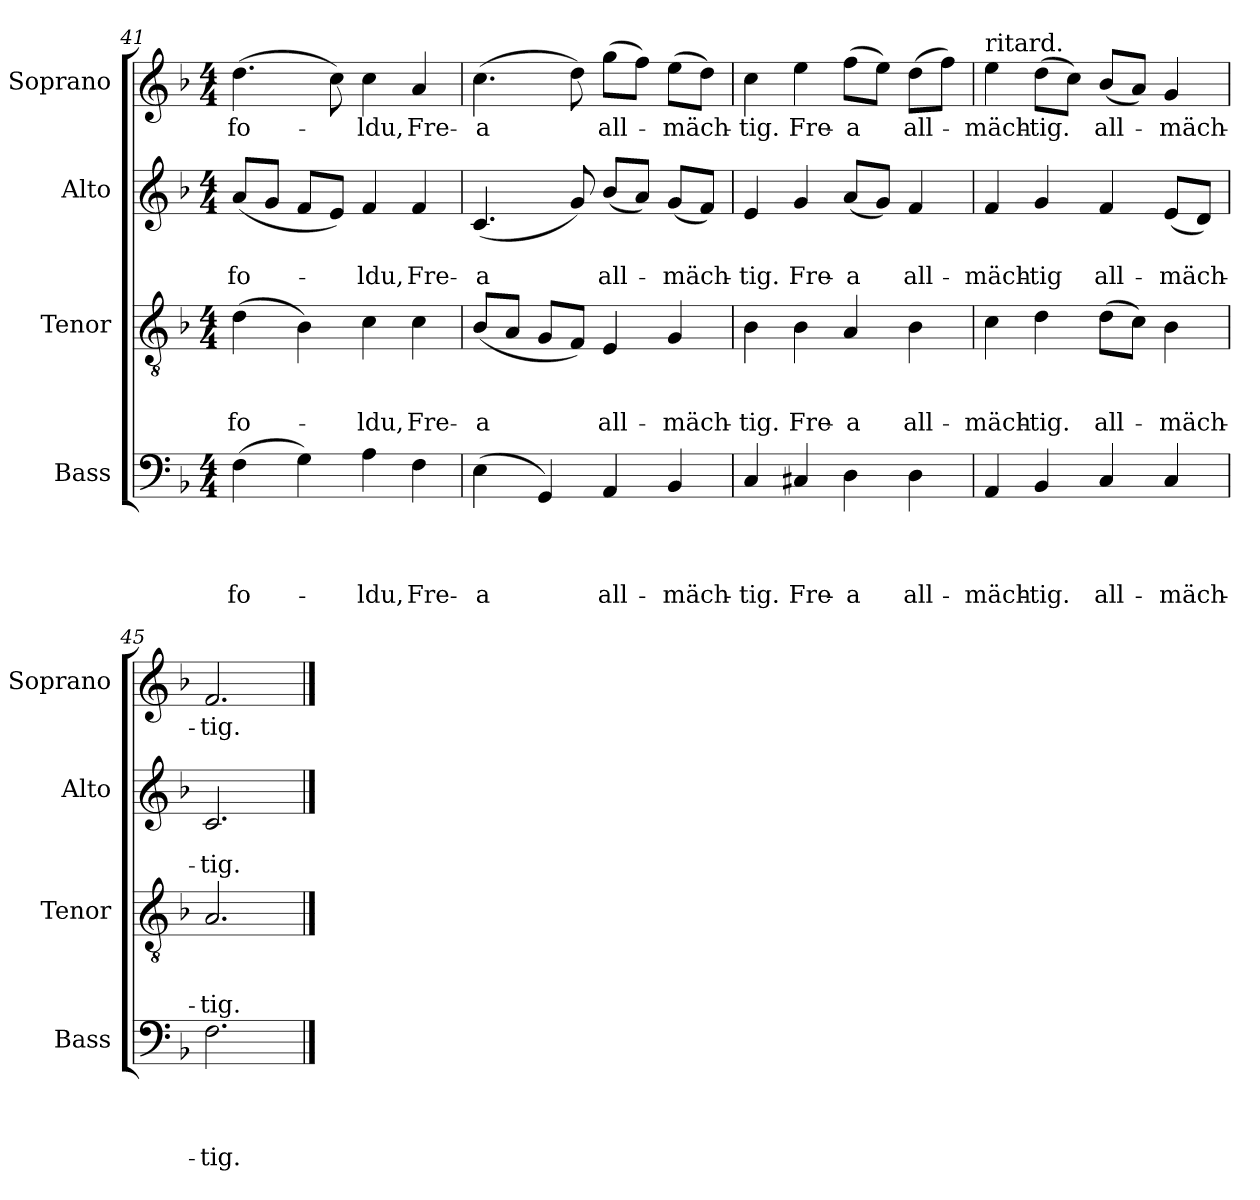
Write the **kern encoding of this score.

**kern	**text	**text	**text	**text	**kern	**text	**text	**text	**kern	**text	**text	**kern	**text
*part4	*part4	*part4	*part4	*part4	*part3	*part3	*part3	*part3	*part2	*part2	*part2	*part1	*part1
*staff4	*staff4	*staff4	*staff4	*staff4	*staff3	*staff3	*staff3	*staff3	*staff2	*staff2	*staff2	*staff1	*staff1
*I"Bass	*	*	*	*	*I"Tenor	*	*	*	*I"Alto	*	*	*I"Soprano	*
*I'Bass	*	*	*	*	*I'Tenor	*	*	*	*I'Alto	*	*	*I'Soprano	*
*clefF4	*	*	*	*	*clefGv2	*	*	*	*clefG2	*	*	*clefG2	*
*k[b-]	*	*	*	*	*k[b-]	*	*	*	*k[b-]	*	*	*k[b-]	*
*F:	*	*	*	*	*F:	*	*	*	*F:	*	*	*F:	*
*M4/4	*	*	*	*	*M4/4	*	*	*	*M4/4	*	*	*M4/4	*
=41	=41	=41	=41	=41	=41	=41	=41	=41	=41	=41	=41	=41	=41
!	!	!	!	!LO:LY:b	!	!	!	!LO:LY:b	!	!	!LO:LY:b	!	!LO:LY:b
(>4F\	.	.	.	fo-	(>4d\	.	.	fo-	(<8a/L	.	fo-	(>4.dd\	fo-
.	.	.	.	.	.	.	.	.	8g/J	.	.	.	.
4G\)	.	.	.	.	4B-\)	.	.	.	8f/L	.	.	.	.
.	.	.	.	.	.	.	.	.	8e/J)	.	.	8cc\)	.
!	!	!	!	!LO:LY:b	!	!	!	!LO:LY:b	!	!	!LO:LY:b	!	!LO:LY:b
4A\	.	.	.	-ldu,	4c\	.	.	-ldu,	4f/	.	-ldu,	4cc\	-ldu,
!	!	!	!	!LO:LY:b	!	!	!	!LO:LY:b	!	!	!LO:LY:b	!	!LO:LY:b
4F\	.	.	.	Fre-	4c\	.	.	Fre-	4f/	.	Fre-	4a/	Fre-
=42	=42	=42	=42	=42	=42	=42	=42	=42	=42	=42	=42	=42	=42
!	!	!	!	!LO:LY:b	!	!	!	!LO:LY:b	!	!	!LO:LY:b	!	!LO:LY:b
(>4E\	.	.	.	-a	(<8B-/L	.	.	-a	(<4.c/	.	-a	(>4.cc\	-a
.	.	.	.	.	8A/J	.	.	.	.	.	.	.	.
4GG/)	.	.	.	.	8G/L	.	.	.	.	.	.	.	.
.	.	.	.	.	8F/J)	.	.	.	8g/)	.	.	8dd\)	.
!	!	!	!	!LO:LY:b	!	!	!	!LO:LY:b	!	!	!LO:LY:b	!	!LO:LY:b
4AA/	.	.	.	all-	4E/	.	.	all-	(<8b-/L	.	all-	(>8gg\L	all-
.	.	.	.	.	.	.	.	.	8a/J)	.	.	8ff\J)	.
!	!	!	!	!LO:LY:b	!	!	!	!LO:LY:b	!	!	!LO:LY:b	!	!LO:LY:b
4BB-/	.	.	.	-mäch-	4G/	.	.	-mäch-	(<8g/L	.	-mäch-	(>8ee\L	-mäch-
.	.	.	.	.	.	.	.	.	8f/J)	.	.	8dd\J)	.
=43	=43	=43	=43	=43	=43	=43	=43	=43	=43	=43	=43	=43	=43
!	!	!	!	!LO:LY:b	!	!	!	!LO:LY:b	!	!	!LO:LY:b	!	!LO:LY:b
4C/	.	.	.	-tig.	4B-\	.	.	-tig.	4e/	.	-tig.	4cc\	-tig.
!	!	!	!	!LO:LY:b	!	!	!	!LO:LY:b	!	!	!LO:LY:b	!	!LO:LY:b
4C#X/	.	.	.	Fre-	4B-\	.	.	Fre-	4g/	.	Fre-	4ee\	Fre-
!	!	!	!	!LO:LY:b	!	!	!	!LO:LY:b:rj	!	!	!LO:LY:b:rj	!	!LO:LY:b:rj
4D\	.	.	.	-a	4A/	.	.	-a	(<8a/L	.	-a	(>8ff\L	-a
.	.	.	.	.	.	.	.	.	8g/J)	.	.	8ee\J)	.
!	!	!	!	!LO:LY:b	!	!	!	!LO:LY:b	!	!	!LO:LY:b	!	!LO:LY:b
4D\	.	.	.	all-	4B-\	.	.	all-	4f/	.	all-	(>8dd\L	all-
.	.	.	.	.	.	.	.	.	.	.	.	8ff\J)	.
!!LO:LB:g=z
=44	=44	=44	=44	=44	=44	=44	=44	=44	=44	=44	=44	=44	=44
!	!	!	!	!	!	!	!	!	!	!	!	!LO:TX:a:t=ritard.	!
!	!	!	!	!LO:LY:b	!	!	!	!LO:LY:b	!	!	!LO:LY:b	!	!LO:LY:b
4AA/	.	.	.	-mäch-	4c\	.	.	-mäch-	4f/	.	-mäch-	4ee\	-mäch-
!	!	!	!	!LO:LY:b	!	!	!	!LO:LY:b	!	!	!LO:LY:b:rj	!	!LO:LY:b
4BB-/	.	.	.	-tig.	4d\	.	.	-tig.	4g/	.	-tig	(>8dd\L	-tig.
.	.	.	.	.	.	.	.	.	.	.	.	8cc\J)	.
!	!	!	!	!LO:LY:b	!	!	!	!LO:LY:b	!	!	!LO:LY:b	!	!LO:LY:b
4C/	.	.	.	all-	(>8d\L	.	.	all-	4f/	.	all-	(<8b-/L	all-
.	.	.	.	.	8c\J)	.	.	.	.	.	.	8a/J)	.
!	!	!	!	!LO:LY:b	!	!	!	!LO:LY:b	!	!	!LO:LY:b	!	!LO:LY:b
4C/	.	.	.	-mäch-	4B-\	.	.	-mäch-	(<8e/L	.	-mäch-	4g/	-mäch-
.	.	.	.	.	.	.	.	.	8d/J)	.	.	.	.
=45	=45	=45	=45	=45	=45	=45	=45	=45	=45	=45	=45	=45	=45
!	!	!	!	!LO:LY:b	!	!	!	!LO:LY:b	!	!	!LO:LY:b	!	!LO:LY:b
2.F\	.	.	.	-tig.	2.A/	.	.	-tig.	2.c/	.	-tig.	2.f/	-tig.
==	==	==	==	==	==	==	==	==	==	==	==	==	==
*-	*-	*-	*-	*-	*-	*-	*-	*-	*-	*-	*-	*-	*-
